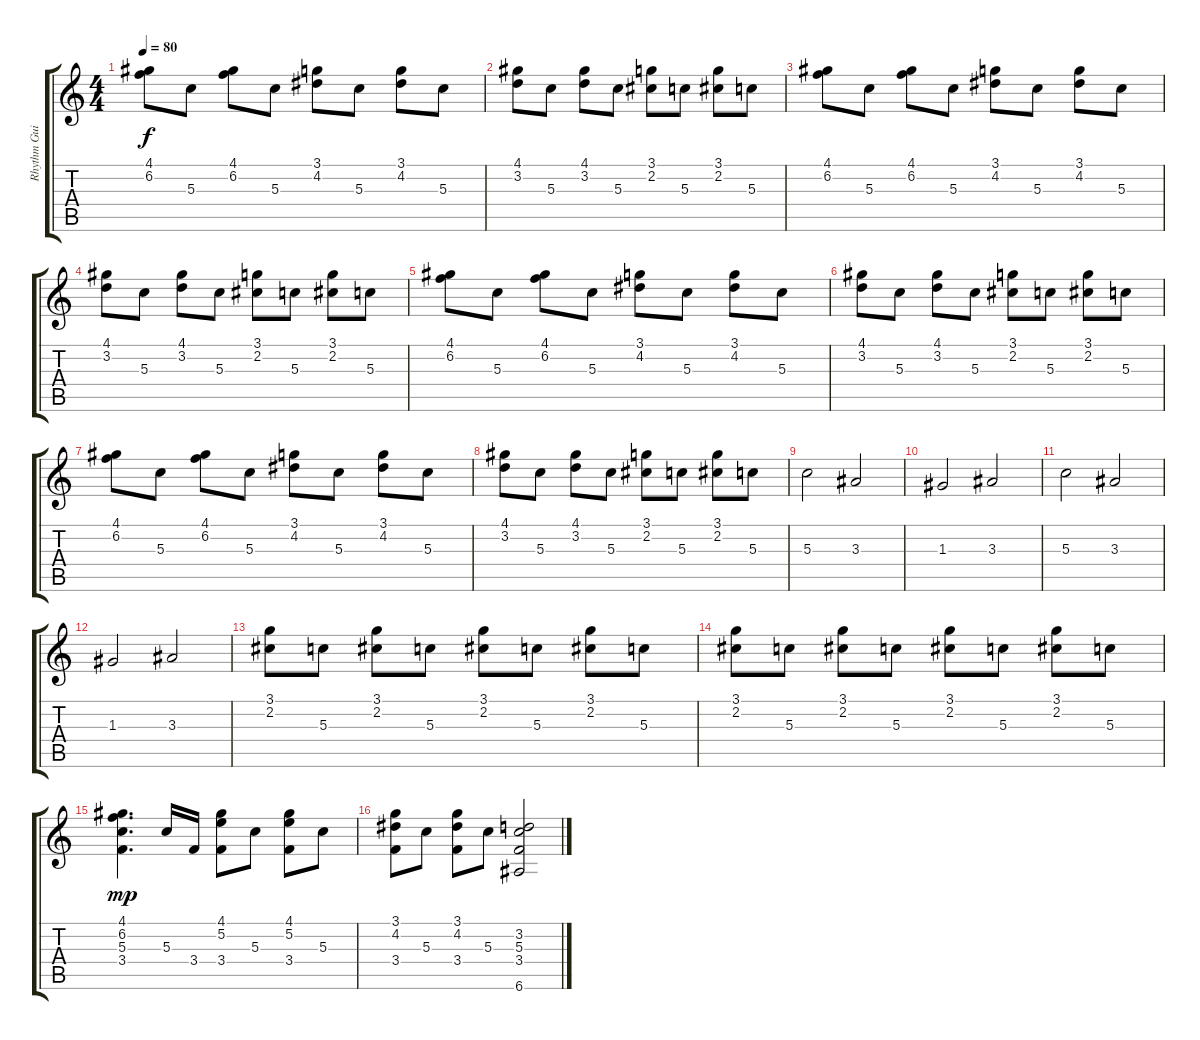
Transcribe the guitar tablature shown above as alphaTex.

\track ("Rhythm Guitar 2" "Rhythm Gui") {instrument acousticguitarsteel}
\staff {score tabs}
\tuning (E4 B3 G3 D3 A2 E2) {hide}
\ts (4 4)
\tempo 80
\clef g2
\ks c
(4.1 6.2).8{dy f} 5.3.8 (4.1 6.2).8 5.3.8 (3.1 4.2).8 5.3.8 (3.1 4.2).8 5.3.8 |
(4.1 3.2).8 5.3.8 (4.1 3.2).8 5.3.8 (3.1 2.2).8 5.3.8 (3.1 2.2).8 5.3.8 |
(4.1 6.2).8 5.3.8 (4.1 6.2).8 5.3.8 (3.1 4.2).8 5.3.8 (3.1 4.2).8 5.3.8 |
(4.1 3.2).8 5.3.8 (4.1 3.2).8 5.3.8 (3.1 2.2).8 5.3.8 (3.1 2.2).8 5.3.8 |
(4.1 6.2).8 5.3.8 (4.1 6.2).8 5.3.8 (3.1 4.2).8 5.3.8 (3.1 4.2).8 5.3.8 |
(4.1 3.2).8 5.3.8 (4.1 3.2).8 5.3.8 (3.1 2.2).8 5.3.8 (3.1 2.2).8 5.3.8 |
(4.1 6.2).8 5.3.8 (4.1 6.2).8 5.3.8 (3.1 4.2).8 5.3.8 (3.1 4.2).8 5.3.8 |
(4.1 3.2).8 5.3.8 (4.1 3.2).8 5.3.8 (3.1 2.2).8 5.3.8 (3.1 2.2).8 5.3.8 |
5.3.2 3.3.2 |
1.3.2 3.3.2 |
5.3.2 3.3.2 |
1.3.2 3.3.2 |
(3.1 2.2).8 5.3.8 (3.1 2.2).8 5.3.8 (3.1 2.2).8 5.3.8 (3.1 2.2).8 5.3.8 |
(3.1 2.2).8 5.3.8 (3.1 2.2).8 5.3.8 (3.1 2.2).8 5.3.8 (3.1 2.2).8 5.3.8 |
(4.1 6.2 5.3 3.4).4{d dy mp} 5.3.16 3.4.16 (4.1 5.2 3.4).8 5.3.8 (4.1 5.2 3.4).8 5.3.8 |
(3.1 4.2 3.4).8 5.3.8 (3.1 4.2 3.4).8 5.3.8 (3.2 5.3 3.4 6.6).2
